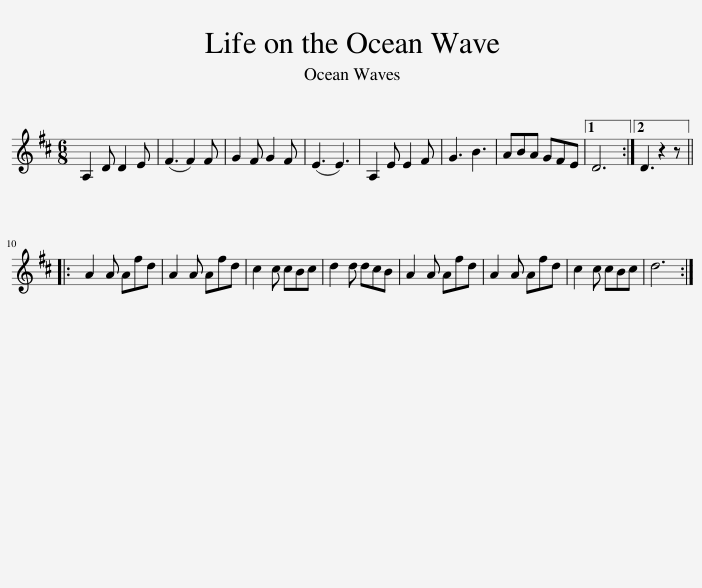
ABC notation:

X:1
L:1/8
M:6/8
I:linebreak $
K:D
V:1 treble
V:1
 A,2 D D2 E | (F3 F2) F | G2 F G2 F | (E3 E3) | A,2 E E2 F | %5
 G3 B3 | ABA GFE |1 D6 :|2 D3 z2 z |:$ A2 A Afd | %10
 A2 A Afd | c2 c cBc | d2 d dcB | A2 A Afd | A2 A Afd | %15
 c2 c cBc | d6 :| %17
